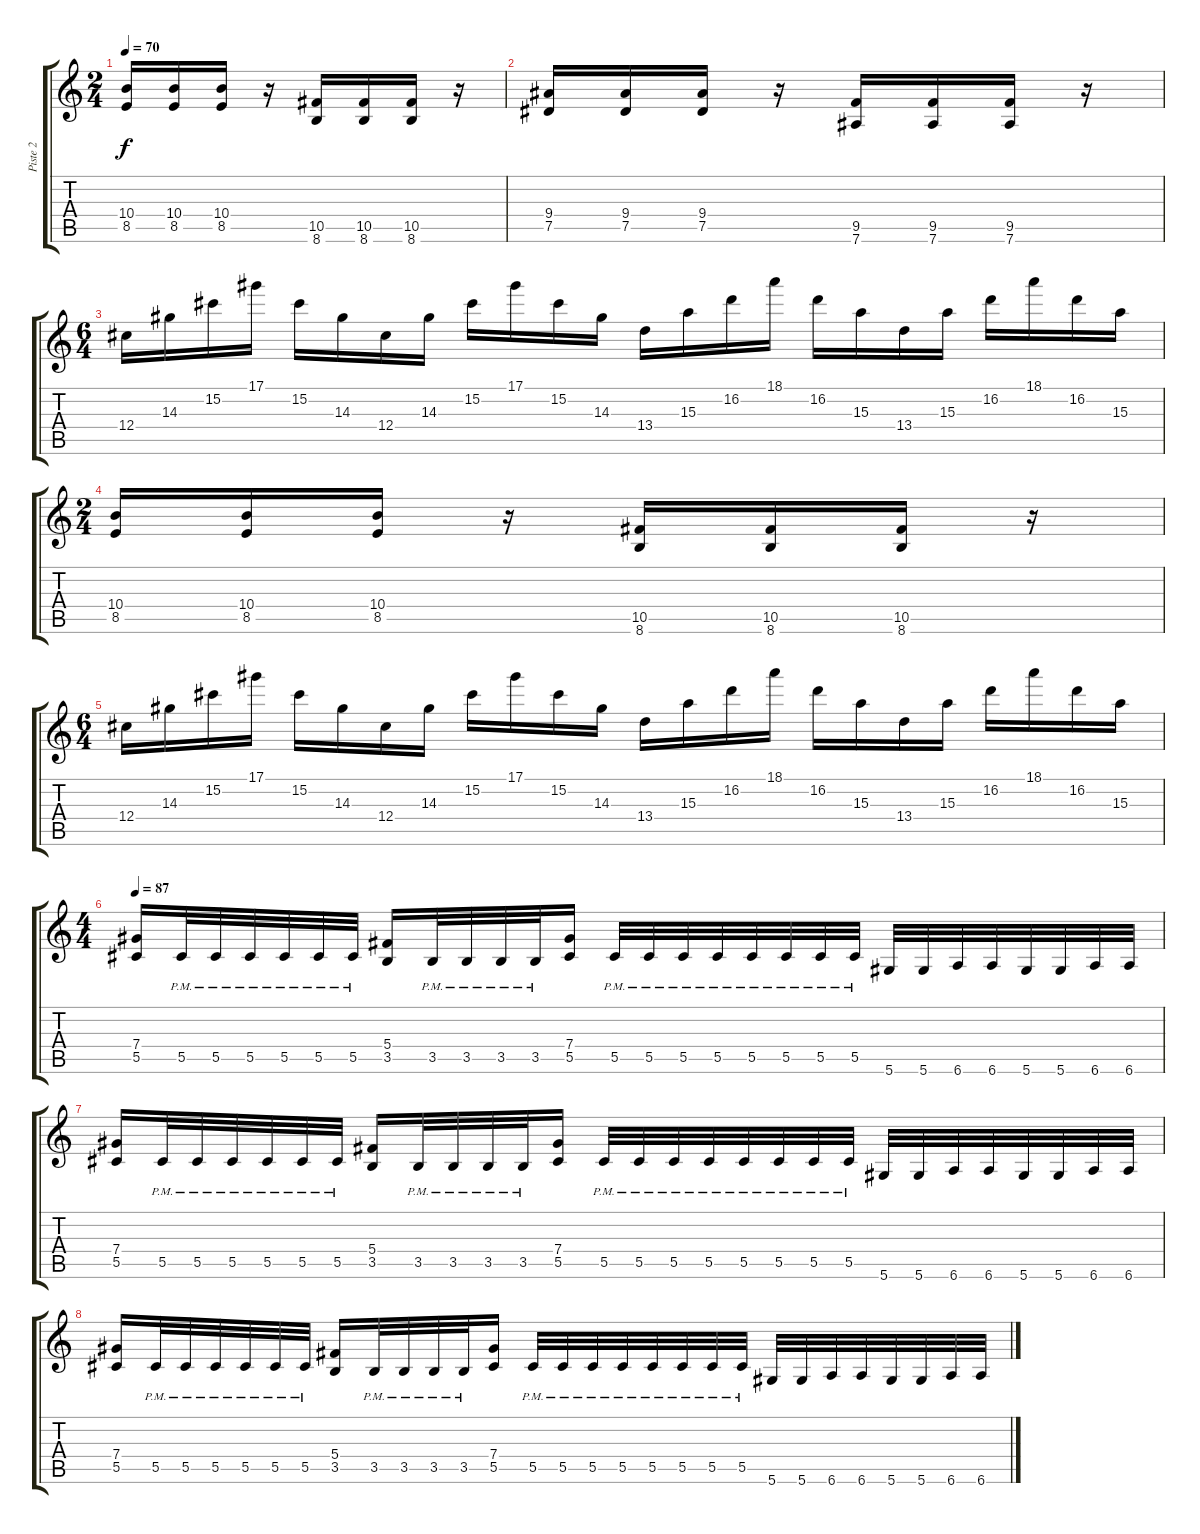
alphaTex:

\track ("Piste 2" "Piste 2") {instrument distortionguitar}
\staff {score tabs}
\tuning (Eb4 Bb3 Gb3 Db3 Ab2 Eb2) {hide}
\ts (2 4)
\tempo 70
\clef g2
\ks c
(10.4 8.5).16{dy f} (10.4 8.5).16 (10.4 8.5).16 r.16 (10.5 8.6).16 (10.5 8.6).16 (10.5 8.6).16 r.16 |
(9.4 7.5).16 (9.4 7.5).16 (9.4 7.5).16 r.16 (9.5 7.6).16 (9.5 7.6).16 (9.5 7.6).16 r.16 |
\ts (6 4)
12.4.16{balance 3} 14.3.16 15.2.16 17.1.16 15.2.16 14.3.16 12.4.16 14.3.16 15.2.16 17.1.16 15.2.16 14.3.16 13.4.16 15.3.16 16.2.16 18.1.16 16.2.16 15.3.16 13.4.16 15.3.16 16.2.16 18.1.16 16.2.16 15.3.16 |
\ts (2 4)
(10.4 8.5).16 (10.4 8.5).16 (10.4 8.5).16 r.16 (10.5 8.6).16 (10.5 8.6).16 (10.5 8.6).16 r.16 |
\ts (6 4)
12.4.16{balance 3} 14.3.16 15.2.16 17.1.16 15.2.16 14.3.16 12.4.16 14.3.16 15.2.16 17.1.16 15.2.16 14.3.16 13.4.16 15.3.16 16.2.16 18.1.16 16.2.16 15.3.16 13.4.16 15.3.16 16.2.16 18.1.16 16.2.16 15.3.16 |
\ts (4 4)
\tempo 87
(7.4 5.5).16 5.5{pm}.32 5.5{pm}.32 5.5{pm}.32 5.5{pm}.32 5.5{pm}.32 5.5{pm}.32 (5.4 3.5).16 3.5{pm}.32 3.5{pm}.32 3.5{pm}.32 3.5{pm}.32 (7.4 5.5).16 5.5{pm}.32 5.5{pm}.32 5.5{pm}.32 5.5{pm}.32 5.5{pm}.32 5.5{pm}.32 5.5{pm}.32 5.5{pm}.32 5.6.32 5.6.32 6.6.32 6.6.32 5.6.32 5.6.32 6.6.32 6.6.32 |
(7.4 5.5).16 5.5{pm}.32 5.5{pm}.32 5.5{pm}.32 5.5{pm}.32 5.5{pm}.32 5.5{pm}.32 (5.4 3.5).16 3.5{pm}.32 3.5{pm}.32 3.5{pm}.32 3.5{pm}.32 (7.4 5.5).16 5.5{pm}.32 5.5{pm}.32 5.5{pm}.32 5.5{pm}.32 5.5{pm}.32 5.5{pm}.32 5.5{pm}.32 5.5{pm}.32 5.6.32 5.6.32 6.6.32 6.6.32 5.6.32 5.6.32 6.6.32 6.6.32 |
(7.4 5.5).16 5.5{pm}.32 5.5{pm}.32 5.5{pm}.32 5.5{pm}.32 5.5{pm}.32 5.5{pm}.32 (5.4 3.5).16 3.5{pm}.32 3.5{pm}.32 3.5{pm}.32 3.5{pm}.32 (7.4 5.5).16 5.5{pm}.32 5.5{pm}.32 5.5{pm}.32 5.5{pm}.32 5.5{pm}.32 5.5{pm}.32 5.5{pm}.32 5.5{pm}.32 5.6.32 5.6.32 6.6.32 6.6.32 5.6.32 5.6.32 6.6.32 6.6.32
